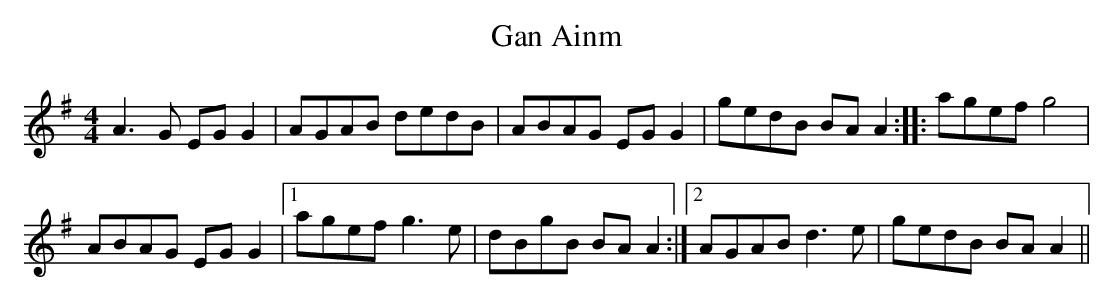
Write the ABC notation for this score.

X:1
T:Gan Ainm
M:4/4
L:1/8
K:G
A3G EGG2 | AGAB dedB | ABAG EGG2 | gedB BAA2 :: agef g4 |
ABAG EGG2 |1 agef g3e | dBgB BAA2 :|2 AGAB d3e | gedB BAA2 ||
